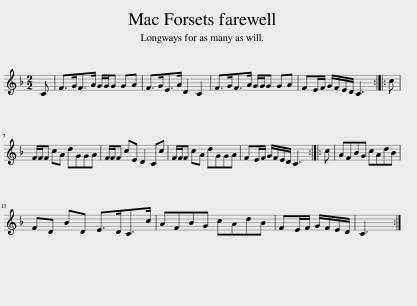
X:1
L:1/8
M:2/2
I:linebreak $
K:F
V:1 treble
V:1
 C | F>GF>A G/G/G GA | F>GE>A D2 C2 | F>GF>A G/G/G GA | FE/F/ G/F/E/D/ C3 :: %5
 c |$ F/F/F cA dGGA | F/F/F cE D2 Cc | F/F/F cA dGGA | FE/F/ G/F/E/D/ C3 :: %10
 c | AFBG cAdB |$ FD BD E>DC>c | AFBG cAdB | FE/F/ G/F/E/D/ | %15
 C3 :| %16
